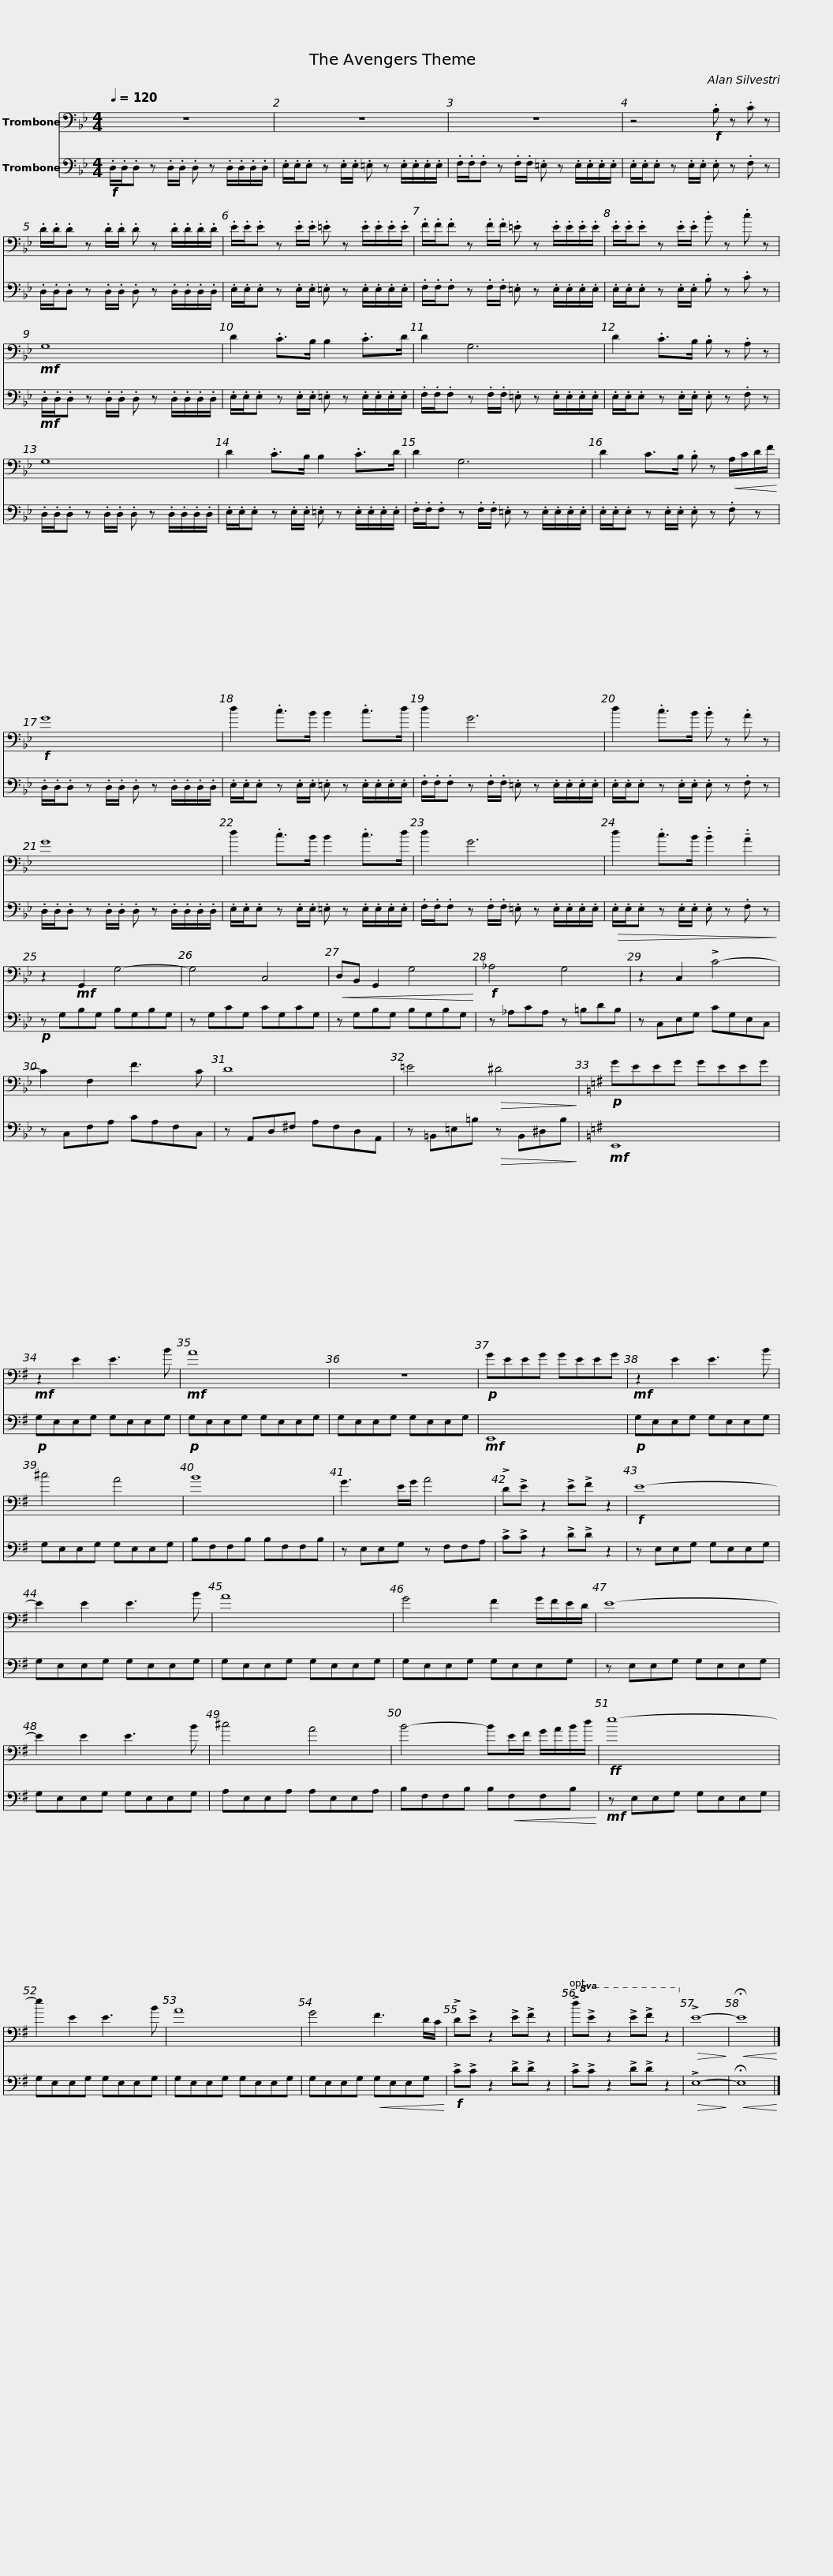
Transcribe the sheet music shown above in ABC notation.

X:1
%%score 1 2
L:1/8
Q:1/4=120
M:4/4
I:linebreak $
K:Bb
V:1 bass
V:2 bass
V:1
 z8 | z8 | z8 |$ z4!f! .B, z .C z | .D/.D/.D z .D/.D/ .D z .D/.D/.D/.D/ | %5
 .E/.E/.E z .E/.E/ .=E z .E/.E/.E/.E/ |$ .F/.F/.F z .F/.F/ .=E z .E/.E/.E/.E/ | .E/.E/.E z .E/.E/ .B z .c z |!mf! G,8 |$ D2 .C>B, B,2 .C>D | %10
 D2 G,6 | D2 .C>B, .B, z .A, z |$ G,8 | D2 .C>B, B,2 .C>D | D2 G,6 |$ %15
 D2 C>B, .B, z!<(! A,/C/D/F/!<)! |!f! G8 | d2 .c>B B2 .c>d |$ d2 G6 | d2 .c>B .B z .A z | %20
 G8 |$ d2 .c>B B2 .c>d | d2 G6 | d2 .c>B !tenuto!.B2 !tenuto!.A2 | z2!mf! G,,2 G,4- |$ %25
 G,4 C,4 |!<(! D,B,, G,,2 G,4!<)! |!f! _A,4 G,4 | z2 C,2 !>!C4- | C2 F,2 F3 C |$ %30
 D8 | =E4!>(! ^D4!>)! |[K:G]!p! GEEG GEEG |!mf! z2 E2 E3 B |$!mf! A8 | %35
 z8 |!p! GEEG GEEG |!mf! z2 E2 E3 B | ^c4 A4 |$ B8 | %40
 G3 E/G/ A4 | !>!D!>!E z2 !>!E!>!F z2 |!f! E8- | E2 E2 E3 B |$ A8 | %45
 G4 F2 G/F/E/D/ | E8- | E2 E2 E3 B | ^c4 A4 |$ B4- BE/F/ G/A/B/d/ | %50
!ff! e8- | e2 E2 E3 B | A8 |$ G4 F3 D/C/ | !>!D!>!E z2 !>!E!>!F z2 | %55
!8va(! !>!d!>!e z2 !>!e!>!f z2!8va)! |!>(! !>!E8-!>)! |!<(! !fermata!E8!<)! |] %58
V:2
!f! .D,/.D,/.D, z .D,/.D,/ .D, z .D,/.D,/.D,/.D,/ | .E,/.E,/.E, z .E,/.E,/ .=E, z .E,/.E,/.E,/.E,/ | .F,/.F,/.F, z .F,/.F,/ .=E, z .E,/.E,/.E,/.E,/ |$ .E,/.E,/.E, z .E,/.E,/ .E, z .F, z | .D,/.D,/.D, z .D,/.D,/ .D, z .D,/.D,/.D,/.D,/ | %5
 .E,/.E,/.E, z .E,/.E,/ .=E, z .E,/.E,/.E,/.E,/ |$ .F,/.F,/.F, z .F,/.F,/ .=E, z .E,/.E,/.E,/.E,/ | .E,/.E,/.E, z .E,/.E,/ .B, z .C z |!mf! .D,/.D,/.D, z .D,/.D,/ .D, z .D,/.D,/.D,/.D,/ |$ .E,/.E,/.E, z .E,/.E,/ .=E, z .E,/.E,/.E,/.E,/ | %10
 .F,/.F,/.F, z .F,/.F,/ .=E, z .E,/.E,/.E,/.E,/ | .E,/.E,/.E, z .E,/.E,/ .E, z .F, z |$ .D,/.D,/.D, z .D,/.D,/ .D, z .D,/.D,/.D,/.D,/ | .E,/.E,/.E, z .E,/.E,/ .=E, z .E,/.E,/.E,/.E,/ | .F,/.F,/.F, z .F,/.F,/ .=E, z .E,/.E,/.E,/.E,/ |$ %15
 .E,/.E,/.E, z .E,/.E,/ .E, z .F, z | .D,/.D,/.D, z .D,/.D,/ .D, z .D,/.D,/.D,/.D,/ | .E,/.E,/.E, z .E,/.E,/ .=E, z .E,/.E,/.E,/.E,/ |$ .F,/.F,/.F, z .F,/.F,/ .=E, z .E,/.E,/.E,/.E,/ | .E,/.E,/.E, z .E,/.E,/ .E, z .F, z | %20
 .D,/.D,/.D, z .D,/.D,/ .D, z .D,/.D,/.D,/.D,/ |$ .E,/.E,/.E, z .E,/.E,/ .=E, z .E,/.E,/.E,/.E,/ | .F,/.F,/.F, z .F,/.F,/ .=E, z .E,/.E,/.E,/.E,/ |!>(! .E,/.E,/.E, z .E,/.E,/ .E, z .F, z!>)! |!p! z G,B,G, B,G,B,G, |$ %25
 z G,CG, CG,CG, | z G,B,G, B,G,B,G, | z _A,CA, z =B,DB, | z C,E,G, CG,E,C, | z C,F,A, CA,F,C, |$ %30
 z A,,D,^F, A,F,D,A,, | z =B,,=E,=B,!>(! z B,,^D,B,!>)! |[K:G]!mf! E,,8 |!p! G,E,E,G, G,E,E,G, |$!p! G,E,E,G, G,E,E,G, | %35
 G,E,E,G, G,E,E,G, |!mf! E,,8 |!p! G,E,E,G, G,E,E,G, | G,E,E,G, G,E,E,G, |$ B,F,F,B, B,F,F,B, | %40
 z E,E,G, z F,F,A, | !>!C!>!C z2 !>!D!>!D z2 | z E,E,G, G,E,E,G, | G,E,E,G, G,E,E,G, |$ G,E,E,G, G,E,E,G, | %45
 G,E,E,G, G,E,E,G, | z E,E,G, G,E,E,G, | G,E,E,G, G,E,E,G, | A,E,E,A, A,E,E,A, |$ B,F,F,B, B,!<(!F,F,B,!<)! | %50
!mf! z E,E,G, G,E,E,G, | G,E,E,G, G,E,E,G, | G,E,E,G, G,E,E,G, |$ G,E,E,G,!<(! G,E,E,G,!<)! |!f! !>!C!>!C z2 !>!D!>!D z2 | %55
 !>!C!>!C z2 !>!D!>!D z2 |!>(! !>!E,8-!>)! |!<(! !fermata!E,8!<)! |] %58
